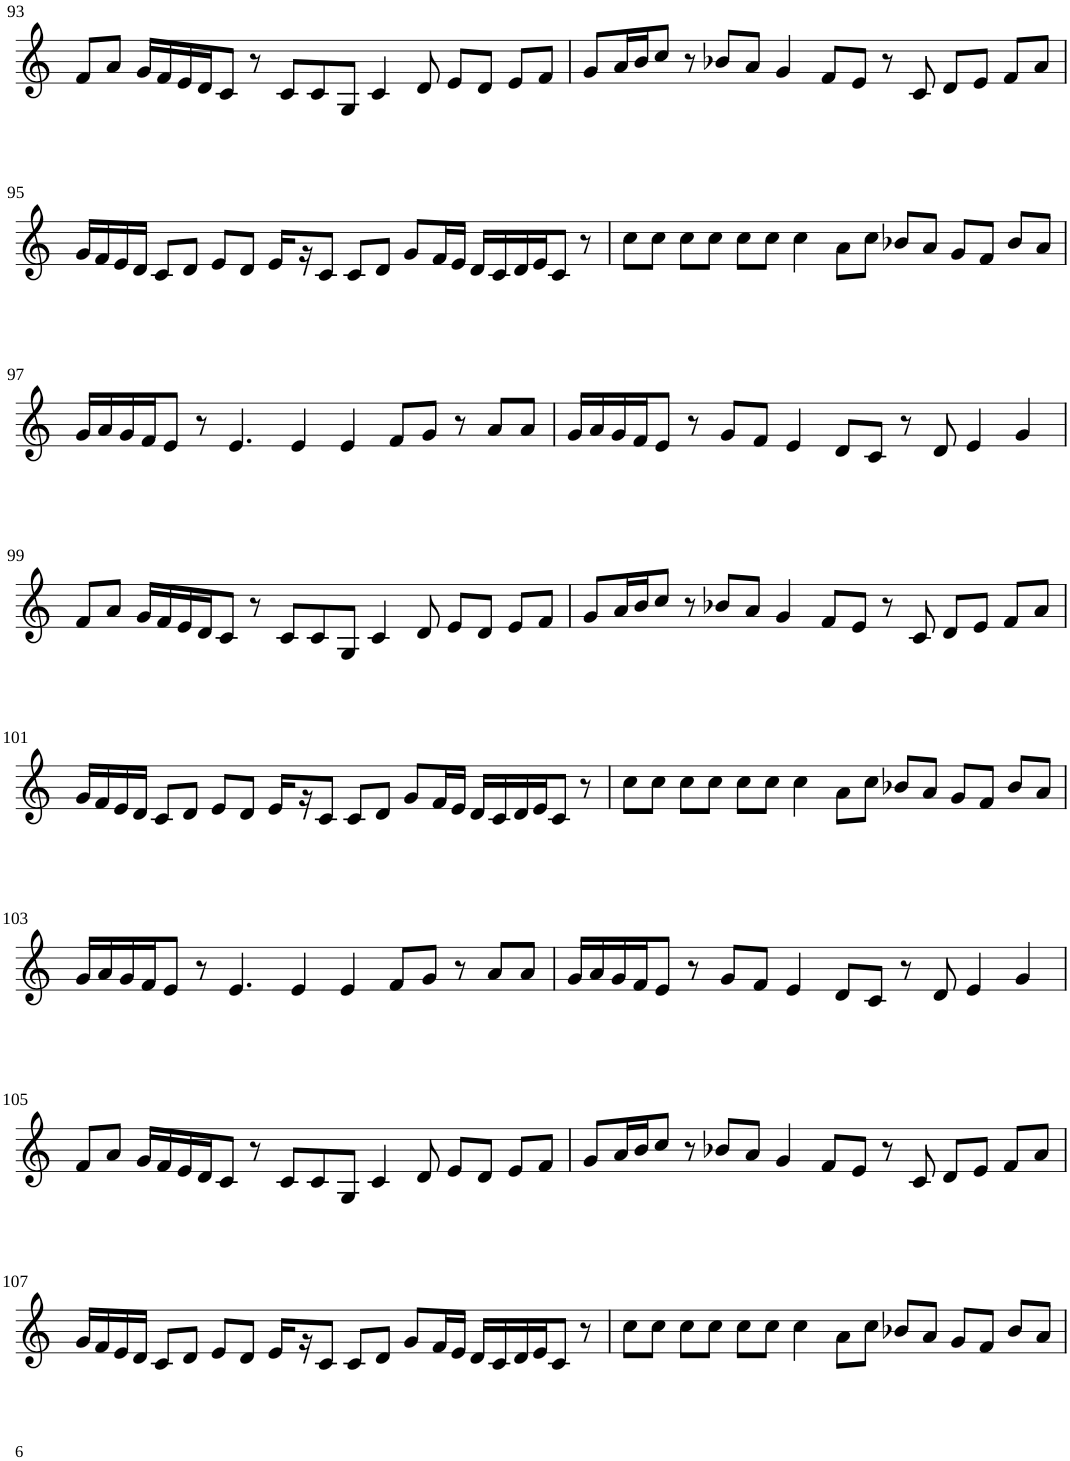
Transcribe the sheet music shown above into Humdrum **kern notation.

**kern
*part1
*staff1
*I"Violin
!!LO:PB:g=z
*clefG2
*k[]
*M8/4
=93
8f/L
8a/J
16g/LL
16f/
16e/
16d/J
8c/J
8r
8c/L
8c/
8G/J
4c/
8d/
8e/L
8d/J
8e/L
8f/J
=94
8g/L
16a/L
16b/J
8cc/J
8r
8b-X/L
8a/J
4g/
8f/L
8e/J
8r
8c/
8d/L
8e/J
8f/L
8a/J
!!LO:LB:g=z
=95
16g/LL
16f/
16e/
16d/JJ
8c/L
8d/J
8e/L
8d/J
16e/LL
16r
8c/J
8c/L
8d/J
8g/L
16f/L
16e/JJ
16d/LL
16c/
16d/
16e/J
8c/J
8r
=96
8cc\L
8cc\J
8cc\L
8cc\J
8cc\L
8cc\J
4cc\
8a\L
8cc\J
8b-X/L
8a/J
8g/L
8f/J
8b-/L
8a/J
!!LO:LB:g=z
=97
16g/LL
16a/
16g/
16f/J
8e/J
8r
4.e/
4e/
4e/
8f/L
8g/J
8r
8a/L
8a/J
=98
16g/LL
16a/
16g/
16f/J
8e/J
8r
8g/L
8f/J
4e/
8d/L
8c/J
8r
8d/
4e/
4g/
!!LO:LB:g=z
=99
8f/L
8a/J
16g/LL
16f/
16e/
16d/J
8c/J
8r
8c/L
8c/
8G/J
4c/
8d/
8e/L
8d/J
8e/L
8f/J
=100
8g/L
16a/L
16b/J
8cc/J
8r
8b-X/L
8a/J
4g/
8f/L
8e/J
8r
8c/
8d/L
8e/J
8f/L
8a/J
!!LO:LB:g=z
=101
16g/LL
16f/
16e/
16d/JJ
8c/L
8d/J
8e/L
8d/J
16e/LL
16r
8c/J
8c/L
8d/J
8g/L
16f/L
16e/JJ
16d/LL
16c/
16d/
16e/J
8c/J
8r
=102
8cc\L
8cc\J
8cc\L
8cc\J
8cc\L
8cc\J
4cc\
8a\L
8cc\J
8b-X/L
8a/J
8g/L
8f/J
8b-/L
8a/J
!!LO:LB:g=z
=103
16g/LL
16a/
16g/
16f/J
8e/J
8r
4.e/
4e/
4e/
8f/L
8g/J
8r
8a/L
8a/J
=104
16g/LL
16a/
16g/
16f/J
8e/J
8r
8g/L
8f/J
4e/
8d/L
8c/J
8r
8d/
4e/
4g/
!!LO:LB:g=z
=105
8f/L
8a/J
16g/LL
16f/
16e/
16d/J
8c/J
8r
8c/L
8c/
8G/J
4c/
8d/
8e/L
8d/J
8e/L
8f/J
=106
8g/L
16a/L
16b/J
8cc/J
8r
8b-X/L
8a/J
4g/
8f/L
8e/J
8r
8c/
8d/L
8e/J
8f/L
8a/J
!!LO:LB:g=z
=107
16g/LL
16f/
16e/
16d/JJ
8c/L
8d/J
8e/L
8d/J
16e/LL
16r
8c/J
8c/L
8d/J
8g/L
16f/L
16e/JJ
16d/LL
16c/
16d/
16e/J
8c/J
8r
=108
8cc\L
8cc\J
8cc\L
8cc\J
8cc\L
8cc\J
4cc\
8a\L
8cc\J
8b-X/L
8a/J
8g/L
8f/J
8b-/L
8a/J
=
*-
